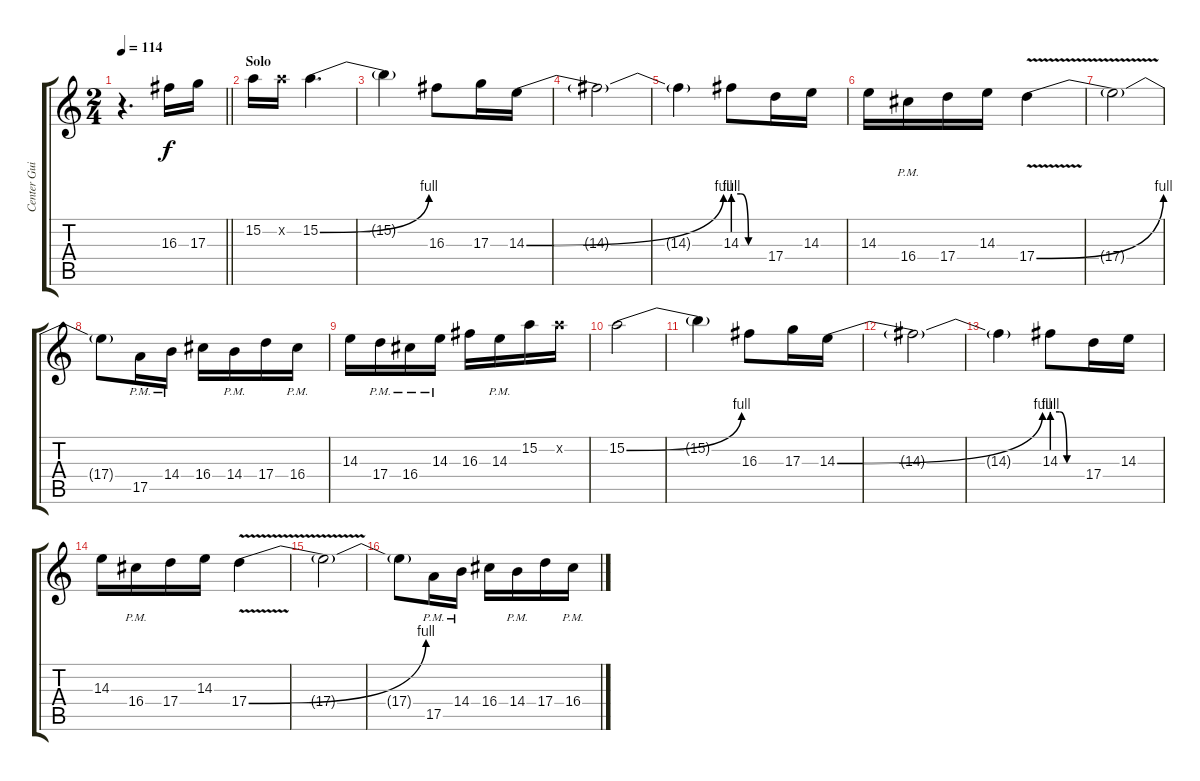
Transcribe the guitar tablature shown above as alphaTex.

\track ("Center Guitar I" "Center Gui") {instrument distortionguitar}
\staff {score tabs}
\tuning (B3 Gb3 D3 A2 E2 B1) {hide}
\ts (2 4)
\tempo 114
\clef g2
\barLineRight lightlight
\ks c
r.4{d dy f} 16.3.16 17.3.16 |
\section ("" "Solo")
15.2.16 15.2{x}.16 15.2{be (bend 0 0 60 4)}.4{d} |
15.2{t}.4 16.3.8 17.3.16 14.3{be (bend 0 0 60 4)}.16 |
14.3{t}.2 |
14.3{t}.4 14.3{be (custom 0 4 15 4 30 0 60 0)}.8 17.4.16 14.3.16 |
14.3.16 16.4{pm}.16 17.4.16 14.3.16 17.4{be (bend 0 0 60 4) v}.4 |
17.4{t}.2 |
17.4{t}.8 17.5{pm}.16 14.4{pm}.16 16.4.16 14.4{pm}.16 17.4.16 16.4{pm}.16 |
14.3.16 17.4{pm}.16 16.4{pm}.16 14.3{pm}.16 16.3.16 14.3{pm}.16 15.2.16 15.2{x}.16 |
15.2{be (bend 0 0 60 4)}.2 |
15.2{t}.4 16.3.8 17.3.16 14.3{be (bend 0 0 60 4)}.16 |
14.3{t}.2 |
14.3{t}.4 14.3{be (custom 0 4 15 4 30 0 60 0)}.8 17.4.16 14.3.16 |
14.3.16 16.4{pm}.16 17.4.16 14.3.16 17.4{be (bend 0 0 60 4) v}.4 |
17.4{t}.2 |
17.4{t}.8 17.5{pm}.16 14.4{pm}.16 16.4.16 14.4{pm}.16 17.4.16 16.4{pm}.16
